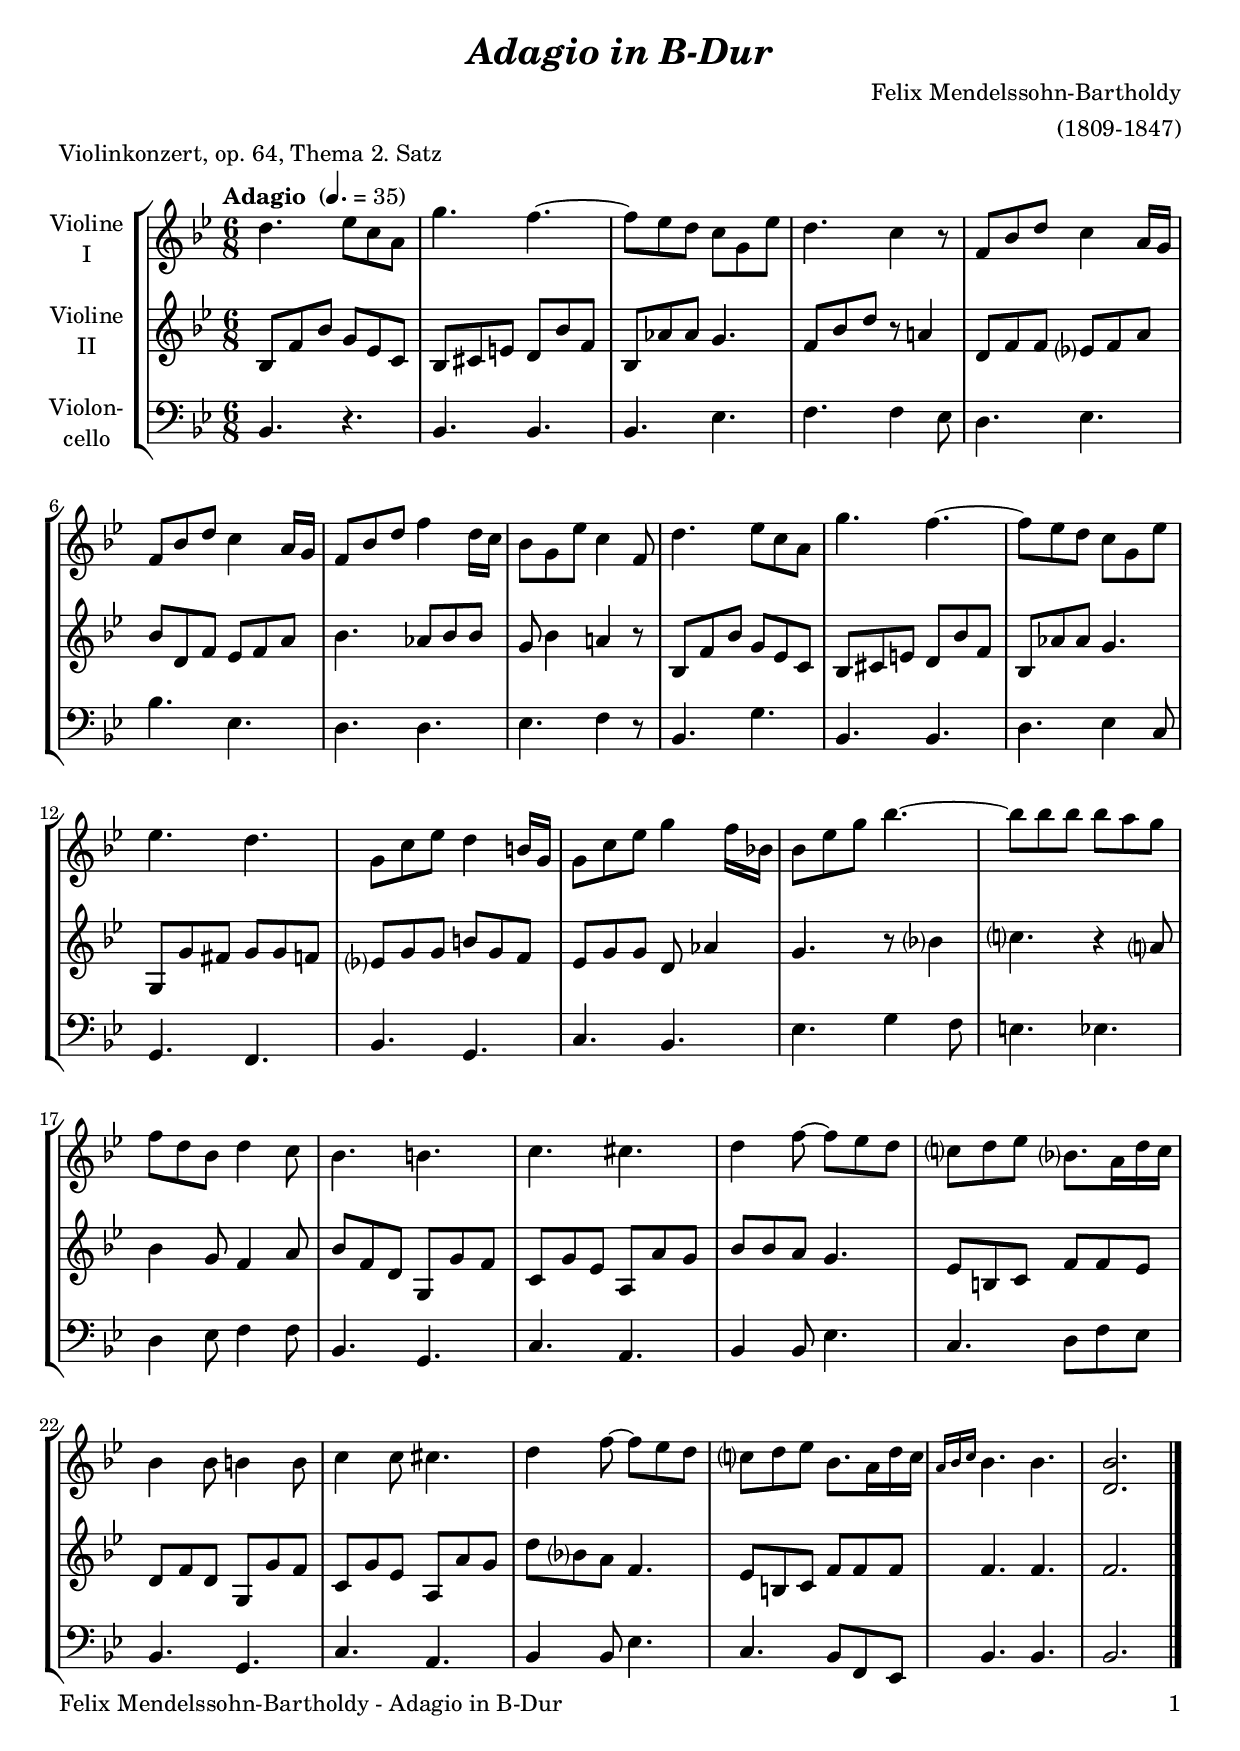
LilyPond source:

\version "2.20.2"
\include "deutsch.ly"

#(set-global-staff-size 20)

\header {
  title     = \markup \bold \italic "Adagio in B-Dur"
  composer  = "Felix Mendelssohn-Bartholdy"
  arranger  = "(1809-1847)"
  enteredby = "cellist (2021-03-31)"
  piece     = "Violinkonzert, op. 64, Thema 2. Satz"
}

voiceconsts = {
  \key b \major
  \time 6/8
  \clef "treble"
%  \numericTimeSignature
  \compressEmptyMeasures
  % Set default beaming for all staves
%  \set Timing.beamExceptions = #'()
%  \set Timing.baseMoment     = #(ly:make-moment 1 4)
%  \set Timing.beatStructure  = #'(1 1 1)
  \tempo "Adagio " 4.=35
}

micl = "clarinet"
mifl = "flute"
miob = "oboe"
mifh = "french horn"
misx = "tenor sax"
mist = "string ensemble 1"
mivl = "violin"
miba = "cello"

boxa = { \bar "||" \mark \markup \box \italic "A" \key c \major }
boxb = { \bar "||" \mark \markup \box \italic "B" \key f \major }

dcaf = \mark \markup \box \italic "D.C. al Fine"
fine = \mark \markup \box \italic "Fine"

va = \relative c'' {
  \voiceconsts

  d4. es8 c a
  g'4. f~
  f8 es d c g es'
  d4. c4 r8

  f, b d c4 a16 g
  f8 b d c4 a16 g
  f8 b d f4 d16 c
  b8 g es' c4 f,8
  d'4. es8 c a

  g'4. f~
  f8 es d c g es'
  es4. d
  g,8 c es d4 h16 g

  g8 c es g4 f16 b,!
  b8 es g b4.~
  b8 b b b a g
  f d b d4 c8
  b4. h

  c cis
  d4 f8~ f es d
  c? d es b?8. a16 d c
  b4 b8 h4 h8
  c4 c8 cis4.

  d4 f8~ f es d
  c? d es b8. a16 d c
  \grace { a[ b c] } b4. b
  <d, b'>2. \bar "|."
}

vb = \relative c' {
  \voiceconsts

  b8 f' b g es c
  b cis e d b' f
  b, as' as g4.
  f8 b d r a!4

  d,8 f f es? f a
  b d, f es f a
  b4. as8 b b
  g b4 a! r8
  b, f' b g es c

  b cis e d b' f
  b, as' as g4.
  g,8 g' fis g g f
  es? g g h g f

  es g g d as'4
  g4. r8 b?4
  c?4. r4 a?8
  b4 g8 f4 a8
  b f d g, g' f

  c g' es a, a' g
  b b a g4.
  es8 h c f f es
  d f d g, g' f
  c g' es a, a' g

  d' b? a f4.
  es8 h c f f f
  f4. f
  f2. \bar "|."
}

vc = \relative c {
  \voiceconsts
  \clef "bass"

  b4. r
  b b
  b es
  f f4 es8

  d4. es
  b' es,
  d d
  es f4 r8
  b,4. g'

  b, b
  d es4 c8
  g4. f
  b g

  c b
  es g4 f8
  e4. es
  d4 es8 f4 f8
  b,4. g

  c a
  b4 b8 es4.
  c d8 f es
  b4. g
  c a

  b4 b8 es4.
  c b8 f es
  b'4. b
  b2. \bar "|."
}


music = \new StaffGroup <<
      \new Staff {
	\set Staff.midiInstrument = \mivl
	\set Staff.instrumentName = \markup \center-column { "Violine" "I" }
	\transpose b b { \va }
      }

      \new Staff {
	\set Staff.midiInstrument = \mivl
	\set Staff.instrumentName = \markup \center-column { "Violine" "II" }
	\transpose b b { \vb }
      }

      \new Staff {
	\set Staff.midiInstrument = \miba
	\set Staff.instrumentName = \markup \center-column { "Violon-" "cello" }
	\transpose b b { \vc }
      }
>>

\book {
   \paper {
    print-page-number = ##t
    print-first-page-number = ##t
    ragged-last-bottom = ##f
    oddHeaderMarkup = \markup \null
    evenHeaderMarkup = \markup \null
    oddFooterMarkup = \markup {
      \fill-line {
        \on-the-fly #print-page-number-check-first
        "Felix Mendelssohn-Bartholdy - Adagio in B-Dur" \fromproperty #'page:page-number-string
      }
    }
    evenFooterMarkup = \oddFooterMarkup
  } \score {
    \music
    \layout {}
  }

  \score {
    \unfoldRepeats \music

    \midi {
      \context {
        \Score
      }
    }
  }
}